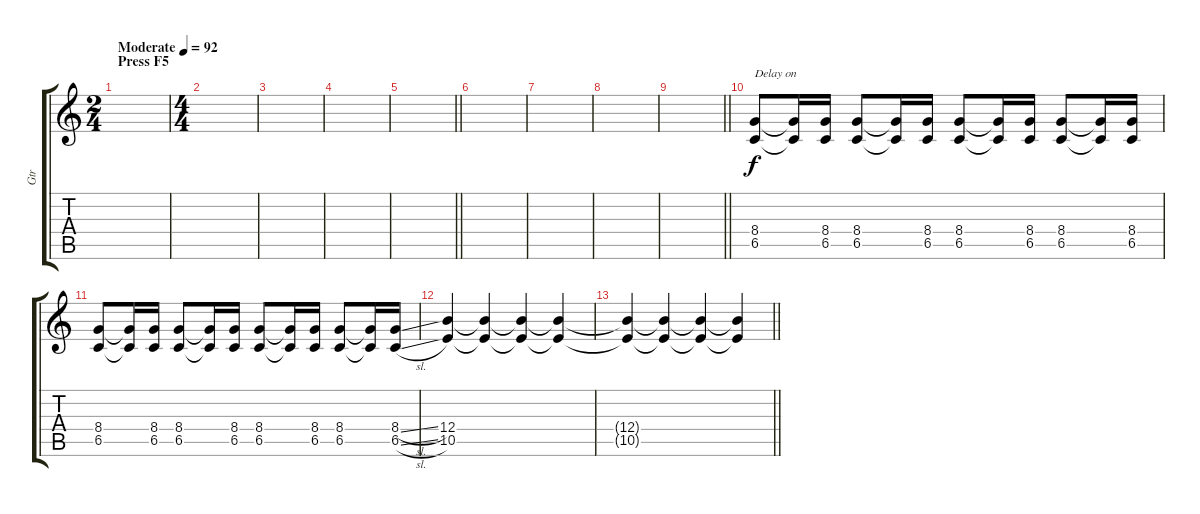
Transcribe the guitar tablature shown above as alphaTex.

\track ("Gtr" "Gtr") {instrument distortionguitar}
\staff {score tabs}
\tuning (Db4 Ab3 E3 B2 Gb2 Db2) {hide}
\ts (2 4)
\section ("" "Press F5")
\tempo (92 "Moderate")
\clef g2
\ks c
|
\ts (4 4)
|
|
|
\barLineRight lightlight
|
\section ("" "")
|
|
|
\barLineRight lightlight
|
(8.4 6.5).8{txt "Delay on"} (8.4{t} 6.5{t}).16 (8.4 6.5).16 (8.4 6.5).8 (8.4{t} 6.5{t}).16 (8.4 6.5).16 (8.4 6.5).8 (8.4{t} 6.5{t}).16 (8.4 6.5).16 (8.4 6.5).8 (8.4{t} 6.5{t}).16 (8.4 6.5).16 |
(8.4 6.5).8 (8.4{t} 6.5{t}).16 (8.4 6.5).16 (8.4 6.5).8 (8.4{t} 6.5{t}).16 (8.4 6.5).16 (8.4 6.5).8 (8.4{t} 6.5{t}).16 (8.4 6.5).16 (8.4 6.5).8 (8.4{t} 6.5{t}).16 (8.4{sl} 6.5{sl}).16 |
(12.4 10.5).4 (12.4{t} 10.5{t}).4 (12.4{t} 10.5{t}).4 (12.4{t} 10.5{t}).4 |
\barLineRight lightlight
(12.4{t} 10.5{t}).4 (12.4{t} 10.5{t}).4 (12.4{t} 10.5{t}).4 (12.4{t} 10.5{t}).4
